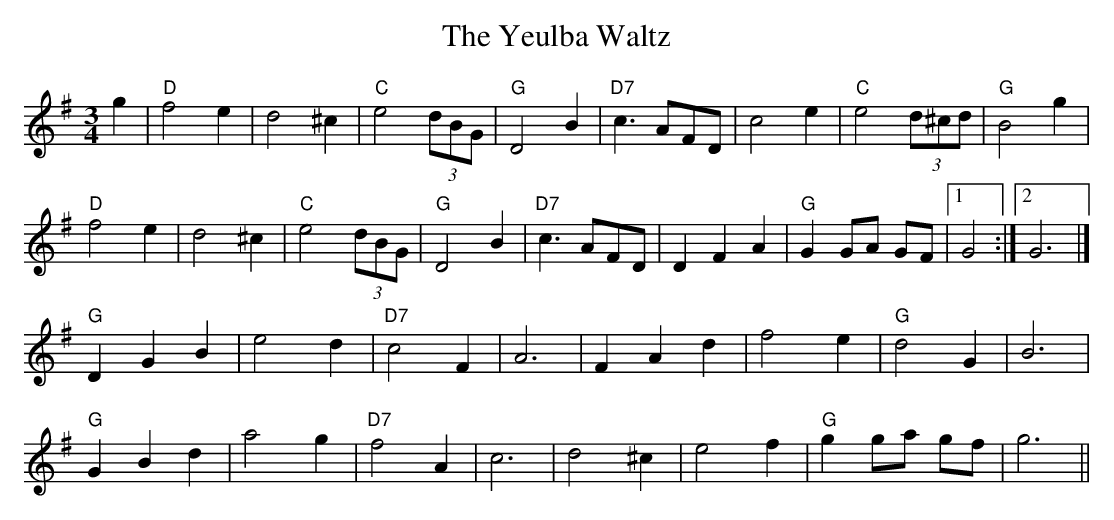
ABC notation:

X:1
T:The Yeulba Waltz
M:3/4
L:1/8
K:G
g2|"D"f4e2|d4^c2|"C"e4 (3dBG|"G"D4B2|"D7"c3 AFD|c4e2|"C"e4(3d^cd|"G"B4g2|
"D"f4e2|d4^c2|"C"e4 (3dBG|"G"D4B2|"D7"c3 AFD|D2F2A2|"G"G2GA GF|1G4:|2G6|]
"G"D2G2B2|e4d2|"D7"c4F2|A6|F2A2d2|f4e2|"G"d4G2|B6|
"G"G2B2d2|a4g2|"D7"f4A2|c6|d4^c2|e4f2|"G"g2ga gf|g6||
